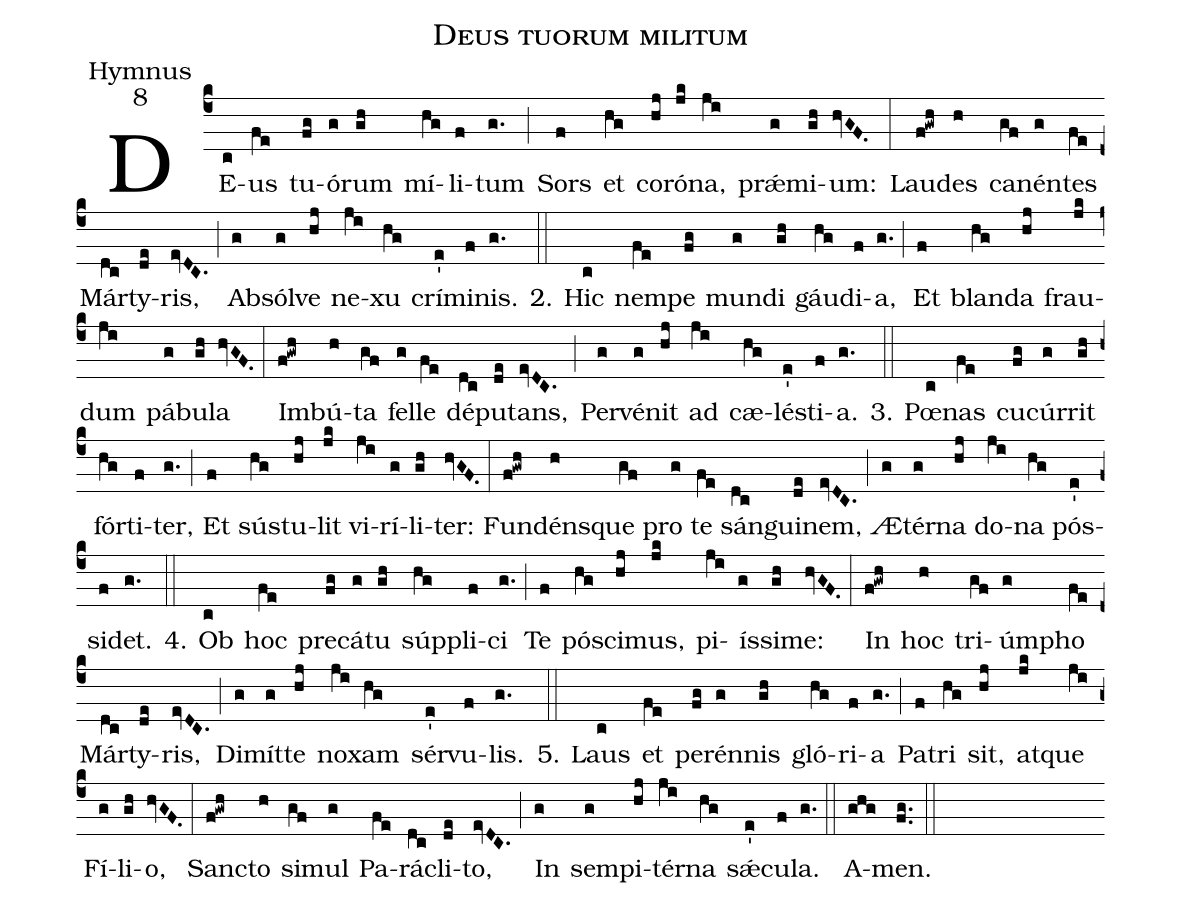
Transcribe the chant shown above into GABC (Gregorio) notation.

name:Deus tuorum militum;
office-part:Hymnus;
mode:8;
%%
(c4) DE(c)us(fe) tu(fg)ó(g)rum(gh) mí(hg)li(f)tum(g.) (;) Sors(f) et(hg) co(hj)ró(jk)na,(ji) prǽ(g)mi(gh)um:(hvGF.) (:) Lau(f!gwh)des(h) ca(gf)nén(g)tes(fe) Már(dc)ty(de)ris,(evDC.) (;) Ab(g)sól(g)ve(hj) ne(ji)xu(hg) crí(e')mi(f)nis.(g.) (::)
2. Hic(c) nem(fe)pe(fg) mun(g)di(gh) gáu(hg)di(f)a,(g.) (;) Et(f) blan(hg)da(hj) frau(jk)dum(ji) pá(g)bu(gh)la(hvGF.) (:) Im(f!gwh)bú(h)ta(gf) fel(g)le(fe) dé(dc)pu(de)tans,(evDC.) (;) Per(g)vé(g)nit(hj) ad(ji) cæ(hg)lé(e')sti(f)a.(g.) (::)
3. Pœ(c)nas(fe) cu(fg)cúr(g)rit(gh) fór(hg)ti(f)ter,(g.) (;) Et(f) sús(hg)tu(hj)lit(jk) vi(ji)rí(g)li(gh)ter:(hvGF.) (:) Fun(f!gwh)déns(h)que(gf) pro(g) te(fe) sán(dc)gui(de)nem,(evDC.) (;) Æ(g)tér(g)na(hj) do(ji)na(hg) pós(e')si(f)det.(g.) (::)
4. Ob(c) hoc(fe) pre(fg)cá(g)tu(gh) súp(hg)pli(f)ci(g.) (;) Te(f) pó(hg)sci(hj)mus,(jk) pi(ji)ís(g)si(gh)me:(hvGF.) (:) In(f!gwh) hoc(h) tri(gf)úm(g)pho(fe) Már(dc)ty(de)ris,(evDC.) (;) Di(g)mít(g)te(hj) no(ji)xam(hg) sér(e')vu(f)lis.(g.) (::)
5. Laus(c) et(fe) per(fg)én(g)nis(gh) gló(hg)ri(f)a(g.) (;) Pa(f)tri(hg) sit,(hj) at(jk)que(ji) Fí(g)li(gh)o,(hvGF.) (:) San(f!gwh)cto(h) si(gf)mul(g) Pa(fe)rá(dc)cli(de)to,(evDC.) (;) In(g) sem(g)pi(hj)tér(ji)na(hg) sǽ(e')cu(f)la.(g.) (::)
A(ghg)men.(fg..) (::)
